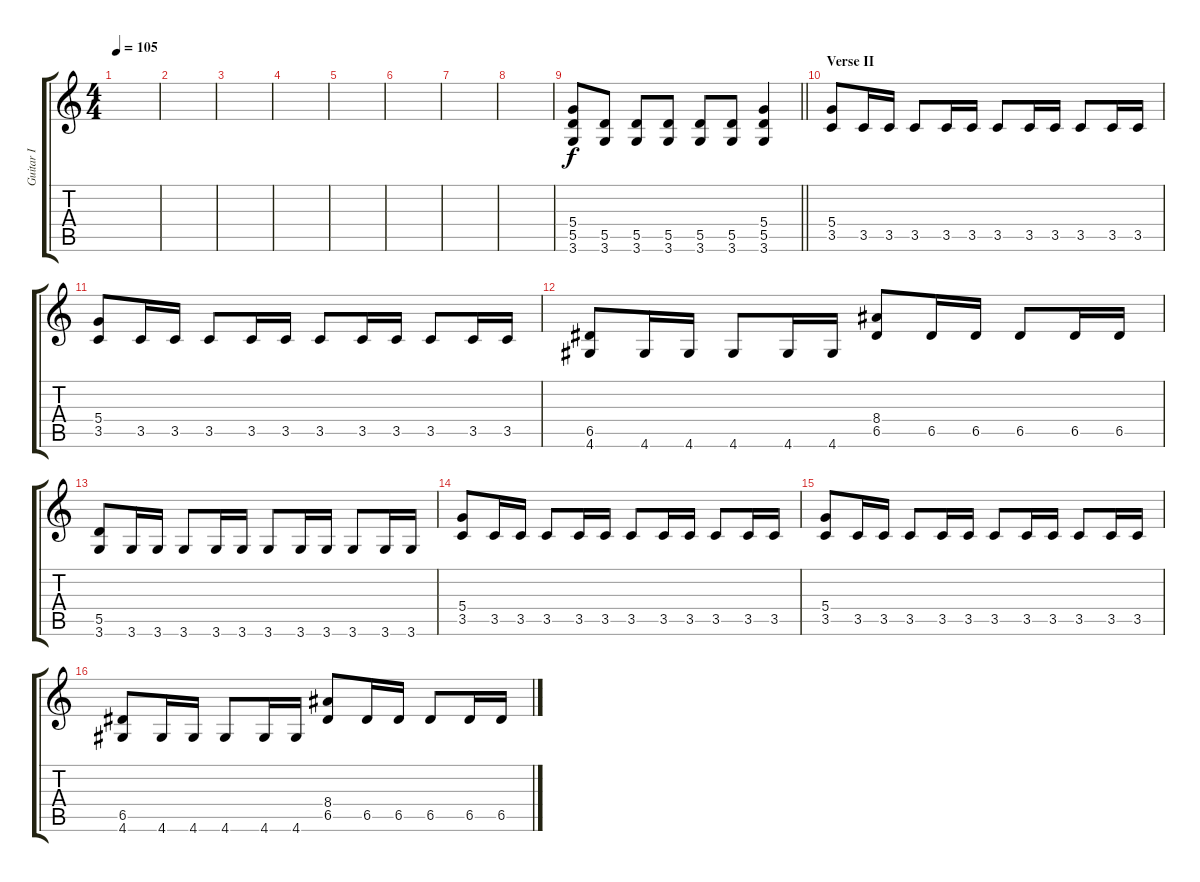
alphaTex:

\track ("Guitar I" "Guitar I") {instrument acousticguitarsteel}
\staff {score tabs}
\tuning (E4 B3 G3 D3 A2 E2) {hide}
\ts (4 4)
\tempo 105
\clef g2
\ks c
|
|
|
|
|
|
|
|
\barLineRight lightlight
(5.4 5.5 3.6).8{instrument distortionguitar} (5.5 3.6).8 (5.5 3.6).8 (5.5 3.6).8 (5.5 3.6).8 (5.5 3.6).8 (5.4 5.5 3.6).4 |
\section ("" "Verse II")
(5.4 3.5).8 3.5.16 3.5.16 3.5.8 3.5.16 3.5.16 3.5.8 3.5.16 3.5.16 3.5.8 3.5.16 3.5.16 |
(5.4 3.5).8 3.5.16 3.5.16 3.5.8 3.5.16 3.5.16 3.5.8 3.5.16 3.5.16 3.5.8 3.5.16 3.5.16 |
(6.5 4.6).8 4.6.16 4.6.16 4.6.8 4.6.16 4.6.16 (8.4 6.5).8 6.5.16 6.5.16 6.5.8 6.5.16 6.5.16 |
(5.5 3.6).8 3.6.16 3.6.16 3.6.8 3.6.16 3.6.16 3.6.8 3.6.16 3.6.16 3.6.8 3.6.16 3.6.16 |
(5.4 3.5).8 3.5.16 3.5.16 3.5.8 3.5.16 3.5.16 3.5.8 3.5.16 3.5.16 3.5.8 3.5.16 3.5.16 |
(5.4 3.5).8 3.5.16 3.5.16 3.5.8 3.5.16 3.5.16 3.5.8 3.5.16 3.5.16 3.5.8 3.5.16 3.5.16 |
(6.5 4.6).8 4.6.16 4.6.16 4.6.8 4.6.16 4.6.16 (8.4 6.5).8 6.5.16 6.5.16 6.5.8 6.5.16 6.5.16
